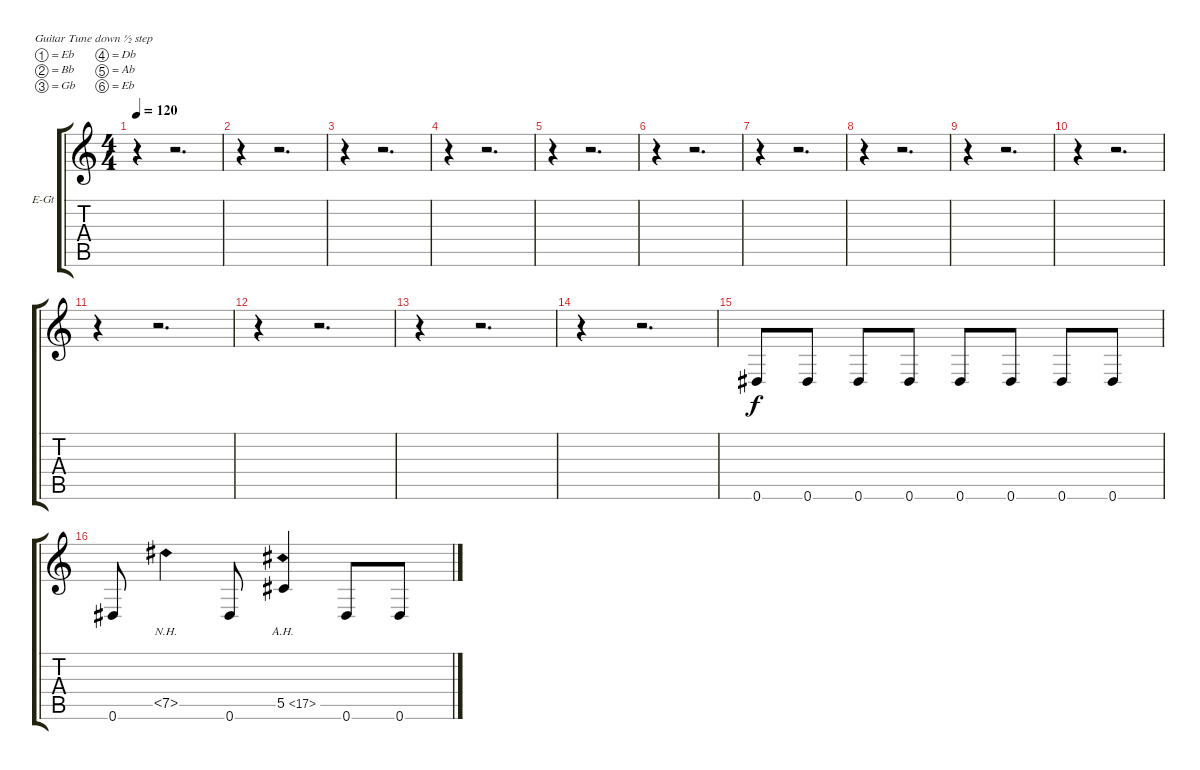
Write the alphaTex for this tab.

\bracketExtendMode groupsimilarinstruments
\firstSystemTrackNameOrientation horizontal
\otherSystemsTrackNameOrientation horizontal
\track ("Guitar" "E-Gt") {instrument distortionguitar}
\staff {score tabs}
\tuning (Eb4 Bb3 Gb3 Db3 Ab2 Eb2)
\ts (4 4)
\tempo 120
\clef g2
\ks c
r.4{dy f} r.2{d} |
r.4 r.2{d} |
r.4 r.2{d} |
r.4 r.2{d} |
r.4 r.2{d} |
r.4 r.2{d} |
r.4 r.2{d} |
r.4 r.2{d} |
r.4 r.2{d} |
r.4 r.2{d} |
r.4 r.2{d} |
r.4 r.2{d} |
r.4 r.2{d} |
r.4 r.2{d} |
0.6.8 0.6.8 0.6.8 0.6.8 0.6.8 0.6.8 0.6.8 0.6.8 |
0.6.8 7.5{nh}.4 0.6.8 5.5{ah 12}.4 0.6.8 0.6.8
